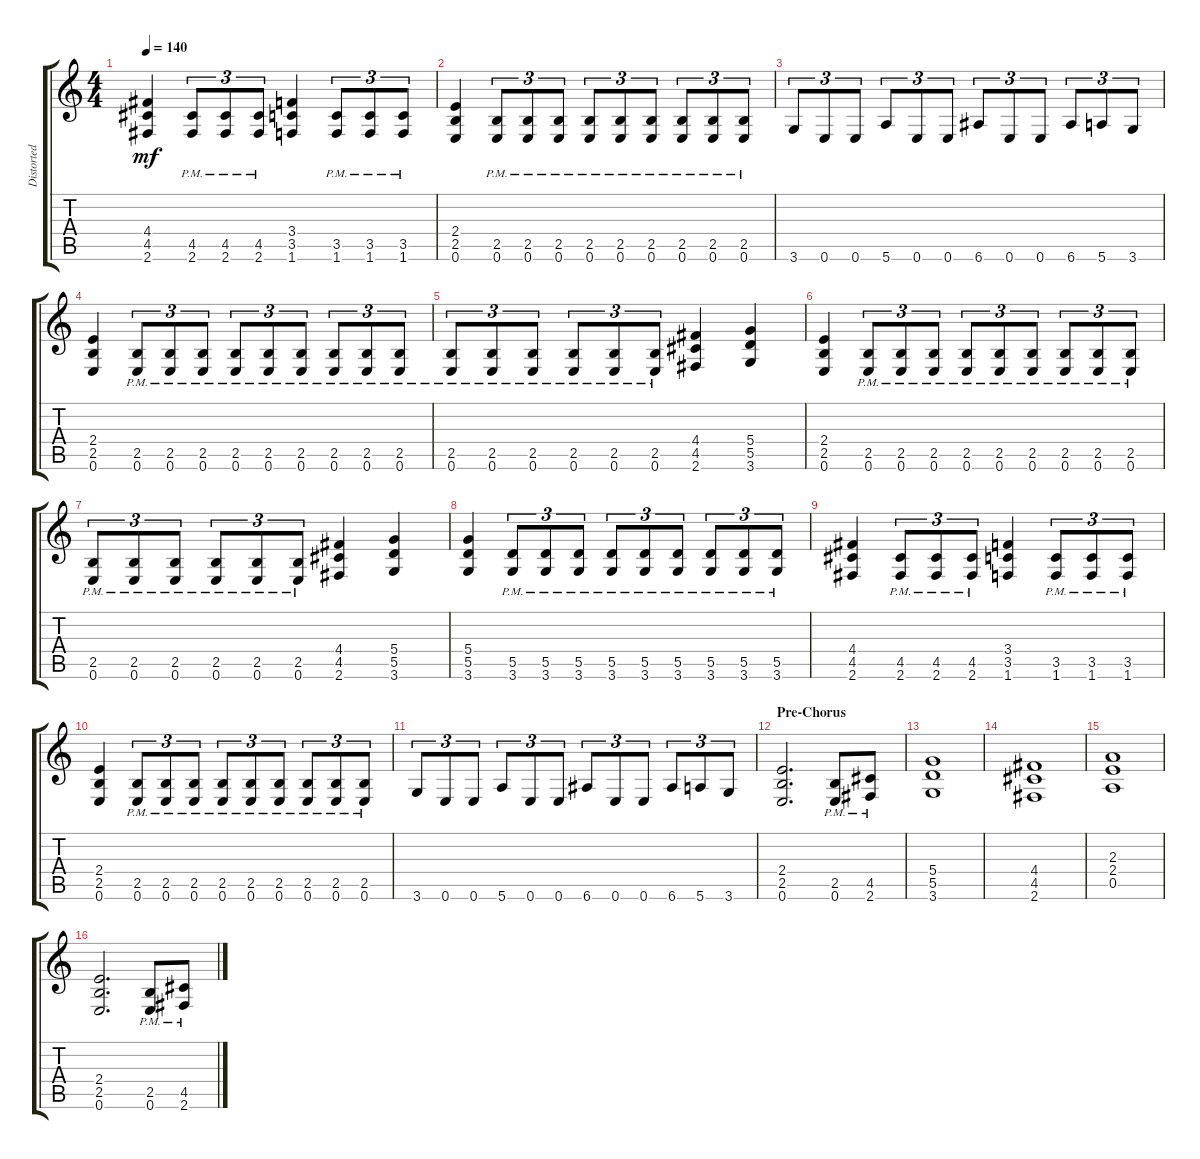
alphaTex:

\track ("Distorted Rhythm" "Distorted ") {instrument distortionguitar}
\staff {score tabs}
\tuning (E4 B3 G3 D3 A2 E2) {hide}
\ts (4 4)
\tempo 140
\clef g2
\ks c
(4.4 4.5 2.6).4{dy mf} (4.5{pm} 2.6{pm}).8{tu (3 2)} (4.5{pm} 2.6{pm}).8{tu (3 2)} (4.5{pm} 2.6{pm}).8{tu (3 2)} (3.4 3.5 1.6).4 (3.5{pm} 1.6{pm}).8{tu (3 2)} (3.5{pm} 1.6{pm}).8{tu (3 2)} (3.5{pm} 1.6{pm}).8{tu (3 2)} |
(2.4 2.5 0.6).4 (2.5{pm} 0.6{pm}).8{tu (3 2)} (2.5{pm} 0.6{pm}).8{tu (3 2)} (2.5{pm} 0.6{pm}).8{tu (3 2)} (2.5{pm} 0.6{pm}).8{tu (3 2)} (2.5{pm} 0.6{pm}).8{tu (3 2)} (2.5{pm} 0.6{pm}).8{tu (3 2)} (2.5{pm} 0.6{pm}).8{tu (3 2)} (2.5{pm} 0.6{pm}).8{tu (3 2)} (2.5{pm} 0.6{pm}).8{tu (3 2)} |
3.6.8{tu (3 2)} 0.6.8{tu (3 2)} 0.6.8{tu (3 2)} 5.6.8{tu (3 2)} 0.6.8{tu (3 2)} 0.6.8{tu (3 2)} 6.6.8{tu (3 2)} 0.6.8{tu (3 2)} 0.6.8{tu (3 2)} 6.6.8{tu (3 2)} 5.6.8{tu (3 2)} 3.6.8{tu (3 2)} |
(2.4 2.5 0.6).4 (2.5{pm} 0.6{pm}).8{tu (3 2)} (2.5{pm} 0.6{pm}).8{tu (3 2)} (2.5{pm} 0.6{pm}).8{tu (3 2)} (2.5{pm} 0.6{pm}).8{tu (3 2)} (2.5{pm} 0.6{pm}).8{tu (3 2)} (2.5{pm} 0.6{pm}).8{tu (3 2)} (2.5{pm} 0.6{pm}).8{tu (3 2)} (2.5{pm} 0.6{pm}).8{tu (3 2)} (2.5{pm} 0.6{pm}).8{tu (3 2)} |
(2.5{pm} 0.6{pm}).8{tu (3 2)} (2.5{pm} 0.6{pm}).8{tu (3 2)} (2.5{pm} 0.6{pm}).8{tu (3 2)} (2.5{pm} 0.6{pm}).8{tu (3 2)} (2.5{pm} 0.6{pm}).8{tu (3 2)} (2.5{pm} 0.6{pm}).8{tu (3 2)} (4.4 4.5 2.6).4 (5.4 5.5 3.6).4 |
(2.4 2.5 0.6).4 (2.5{pm} 0.6{pm}).8{tu (3 2)} (2.5{pm} 0.6{pm}).8{tu (3 2)} (2.5{pm} 0.6{pm}).8{tu (3 2)} (2.5{pm} 0.6{pm}).8{tu (3 2)} (2.5{pm} 0.6{pm}).8{tu (3 2)} (2.5{pm} 0.6{pm}).8{tu (3 2)} (2.5{pm} 0.6{pm}).8{tu (3 2)} (2.5{pm} 0.6{pm}).8{tu (3 2)} (2.5{pm} 0.6{pm}).8{tu (3 2)} |
(2.5{pm} 0.6{pm}).8{tu (3 2)} (2.5{pm} 0.6{pm}).8{tu (3 2)} (2.5{pm} 0.6{pm}).8{tu (3 2)} (2.5{pm} 0.6{pm}).8{tu (3 2)} (2.5{pm} 0.6{pm}).8{tu (3 2)} (2.5{pm} 0.6{pm}).8{tu (3 2)} (4.4 4.5 2.6).4 (5.4 5.5 3.6).4 |
(5.4 5.5 3.6).4 (5.5{pm} 3.6{pm}).8{tu (3 2)} (5.5{pm} 3.6{pm}).8{tu (3 2)} (5.5{pm} 3.6{pm}).8{tu (3 2)} (5.5{pm} 3.6{pm}).8{tu (3 2)} (5.5{pm} 3.6{pm}).8{tu (3 2)} (5.5{pm} 3.6{pm}).8{tu (3 2)} (5.5{pm} 3.6{pm}).8{tu (3 2)} (5.5{pm} 3.6{pm}).8{tu (3 2)} (5.5{pm} 3.6{pm}).8{tu (3 2)} |
(4.4 4.5 2.6).4 (4.5{pm} 2.6{pm}).8{tu (3 2)} (4.5{pm} 2.6{pm}).8{tu (3 2)} (4.5{pm} 2.6{pm}).8{tu (3 2)} (3.4 3.5 1.6).4 (3.5{pm} 1.6{pm}).8{tu (3 2)} (3.5{pm} 1.6{pm}).8{tu (3 2)} (3.5{pm} 1.6{pm}).8{tu (3 2)} |
(2.4 2.5 0.6).4 (2.5{pm} 0.6{pm}).8{tu (3 2)} (2.5{pm} 0.6{pm}).8{tu (3 2)} (2.5{pm} 0.6{pm}).8{tu (3 2)} (2.5{pm} 0.6{pm}).8{tu (3 2)} (2.5{pm} 0.6{pm}).8{tu (3 2)} (2.5{pm} 0.6{pm}).8{tu (3 2)} (2.5{pm} 0.6{pm}).8{tu (3 2)} (2.5{pm} 0.6{pm}).8{tu (3 2)} (2.5{pm} 0.6{pm}).8{tu (3 2)} |
3.6.8{tu (3 2)} 0.6.8{tu (3 2)} 0.6.8{tu (3 2)} 5.6.8{tu (3 2)} 0.6.8{tu (3 2)} 0.6.8{tu (3 2)} 6.6.8{tu (3 2)} 0.6.8{tu (3 2)} 0.6.8{tu (3 2)} 6.6.8{tu (3 2)} 5.6.8{tu (3 2)} 3.6.8{tu (3 2)} |
\section ("" "Pre-Chorus")
(2.4 2.5 0.6).2{d} (2.5{pm} 0.6{pm}).8 (4.5{pm} 2.6{pm}).8 |
(5.4 5.5 3.6).1 |
(4.4 4.5 2.6).1 |
(2.3 2.4 0.5).1 |
(2.4 2.5 0.6).2{d} (2.5{pm} 0.6{pm}).8 (4.5{pm} 2.6{pm}).8
